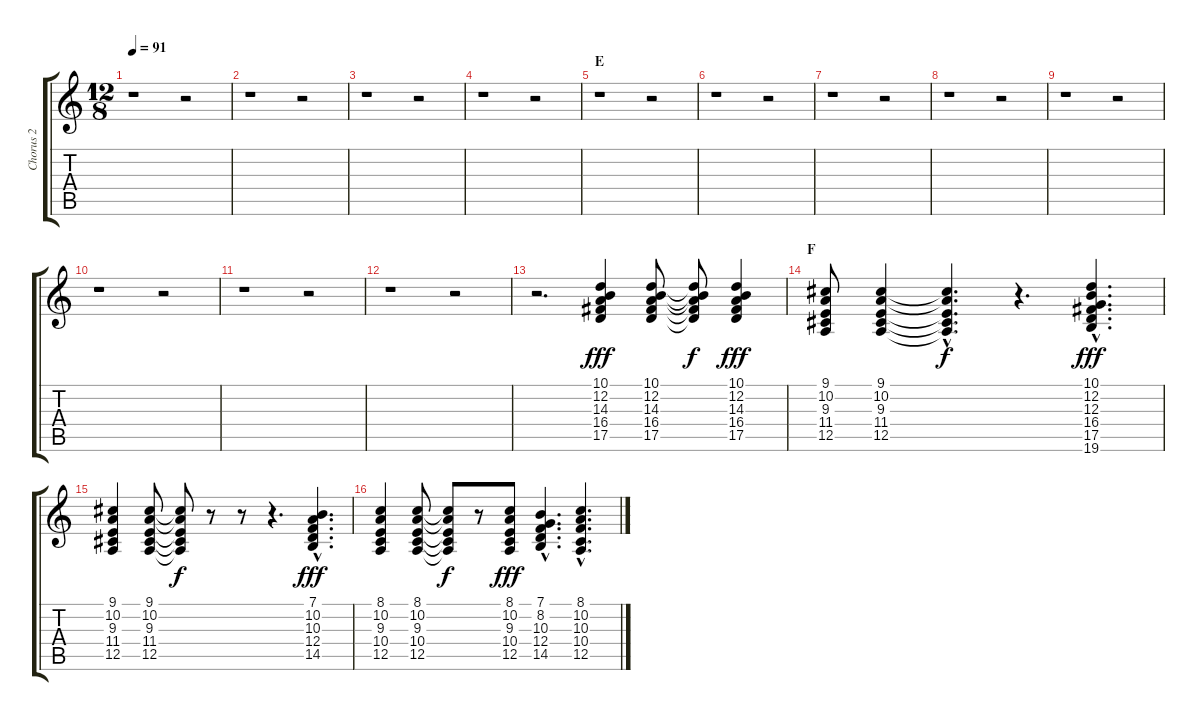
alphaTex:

\track ("Chorus 2" "Chorus 2") {instrument choiraahs}
\staff {score tabs}
\tuning (E4 B3 G3 D3 A2 E2) {hide}
\ts (12 8)
\tempo 91
\clef g2
\ks c
r.1{dy fff} r.2 |
r.1 r.2 |
r.1 r.2 |
r.1 r.2 |
\section ("" "E")
r.1 r.2 |
r.1 r.2 |
r.1 r.2 |
r.1 r.2 |
r.1 r.2 |
r.1 r.2 |
r.1 r.2 |
r.1 r.2 |
r.2{d} (10.1 12.2 14.3 16.4 17.5).4 (10.1 12.2 14.3 16.4 17.5).8 (10.1{t} 12.2{t} 14.3{t} 16.4{t} 17.5{t}).8{dy f} (10.1 12.2 14.3 16.4 17.5).4{dy fff} |
\section ("" "F")
(9.1 10.2 9.3 11.4 12.5).8 (9.1 10.2 9.3 11.4 12.5).4 (9.1{hac t} 10.2{hac t} 9.3{hac t} 11.4{hac t} 12.5{hac t}).4{d dy f} r.4{d} (10.1{hac} 12.2{hac} 12.3{hac} 16.4{hac} 17.5{hac} 19.6{hac}).4{d dy fff} |
(9.1 10.2 9.3 11.4 12.5).4 (9.1 10.2 9.3 11.4 12.5).8 (9.1{t} 10.2{t} 9.3{t} 11.4{t} 12.5{t}).8{dy f} r.8 r.8 r.4{d} (7.1{hac} 10.2{hac} 10.3{hac} 12.4{hac} 14.5{hac}).4{d dy fff} |
(8.1 10.2 9.3 10.4 12.5).4 (8.1 10.2 9.3 10.4 12.5).8 (8.1{t} 10.2{t} 9.3{t} 10.4{t} 12.5{t}).8{dy f} r.8 (8.1 10.2 9.3 10.4 12.5).8{dy fff} (7.1{hac} 8.2{hac} 10.3{hac} 12.4{hac} 14.5{hac}).4{d} (8.1{hac} 10.2{hac} 10.3{hac} 10.4{hac} 12.5{hac}).4{d}
